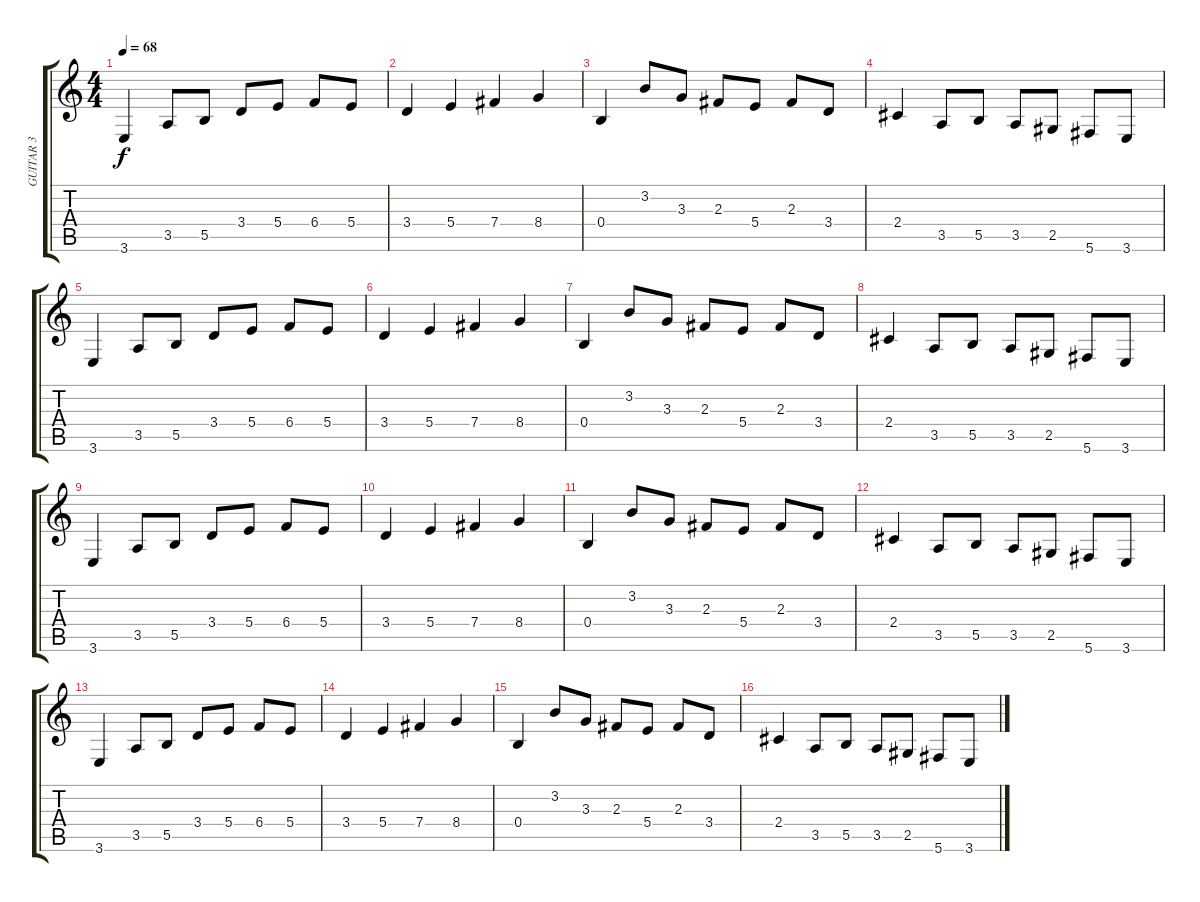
\track ("GUITAR 3" "GUITAR 3") {instrument electricguitarclean}
\staff {score tabs}
\tuning (Db4 Ab3 E3 B2 Gb2 Db2) {hide}
\ts (4 4)
\tempo 68
\clef g2
\ks c
3.6.4{dy f} 3.5.8 5.5.8 3.4.8 5.4.8 6.4.8 5.4.8 |
3.4.4 5.4.4 7.4.4 8.4.4 |
0.4.4 3.2.8 3.3.8 2.3.8 5.4.8 2.3.8 3.4.8 |
2.4.4 3.5.8 5.5.8 3.5.8 2.5.8 5.6.8 3.6.8 |
3.6.4 3.5.8 5.5.8 3.4.8 5.4.8 6.4.8 5.4.8 |
3.4.4 5.4.4 7.4.4 8.4.4 |
0.4.4 3.2.8 3.3.8 2.3.8 5.4.8 2.3.8 3.4.8 |
2.4.4 3.5.8 5.5.8 3.5.8 2.5.8 5.6.8 3.6.8 |
3.6.4 3.5.8 5.5.8 3.4.8 5.4.8 6.4.8 5.4.8 |
3.4.4 5.4.4 7.4.4 8.4.4 |
0.4.4 3.2.8 3.3.8 2.3.8 5.4.8 2.3.8 3.4.8 |
2.4.4 3.5.8 5.5.8 3.5.8 2.5.8 5.6.8 3.6.8 |
3.6.4 3.5.8 5.5.8 3.4.8 5.4.8 6.4.8 5.4.8 |
3.4.4 5.4.4 7.4.4 8.4.4 |
0.4.4 3.2.8 3.3.8 2.3.8 5.4.8 2.3.8 3.4.8 |
2.4.4 3.5.8 5.5.8 3.5.8 2.5.8 5.6.8 3.6.8
